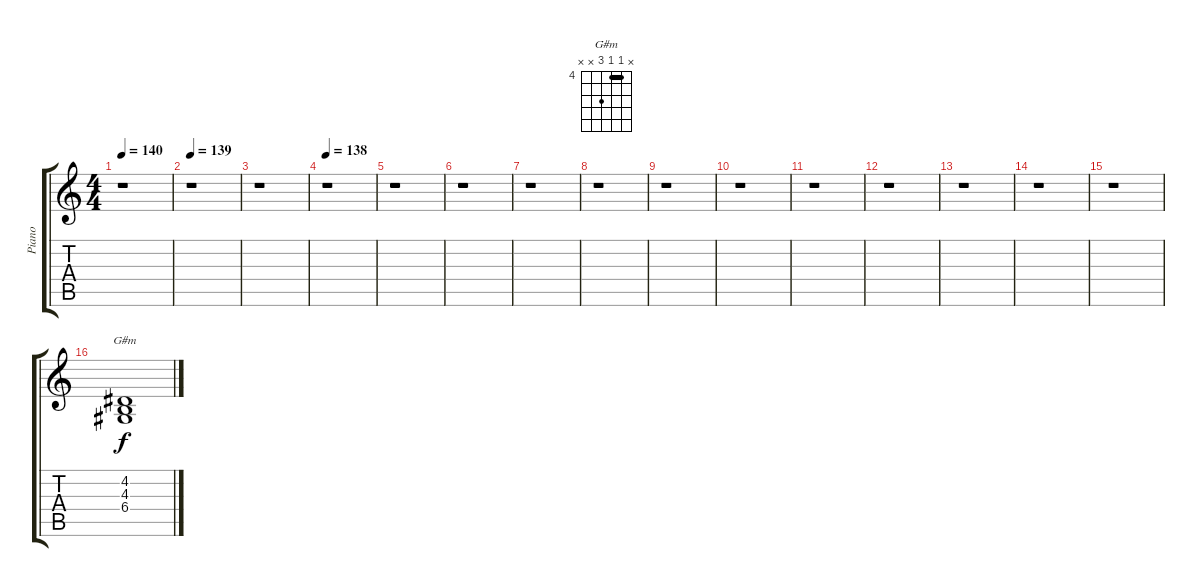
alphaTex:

\track ("Piano" "Piano") {instrument honkytonkpiano}
\staff {score tabs}
\tuning (E4 B3 G3 D3 A2 E2) {hide}
\chord ("G#m" x 4 4 6 x x) {firstfret 4 barre 4}
\ts (4 4)
\tempo 140
\clef g2
\ks c
r.1{dy f} |
\tempo 139
r.1 |
r.1 |
\tempo 138
r.1 |
r.1 |
r.1 |
r.1 |
r.1 |
r.1 |
r.1 |
r.1 |
r.1 |
r.1 |
r.1 |
r.1 |
(4.2 4.3 6.4).1{ch "G#m"}
